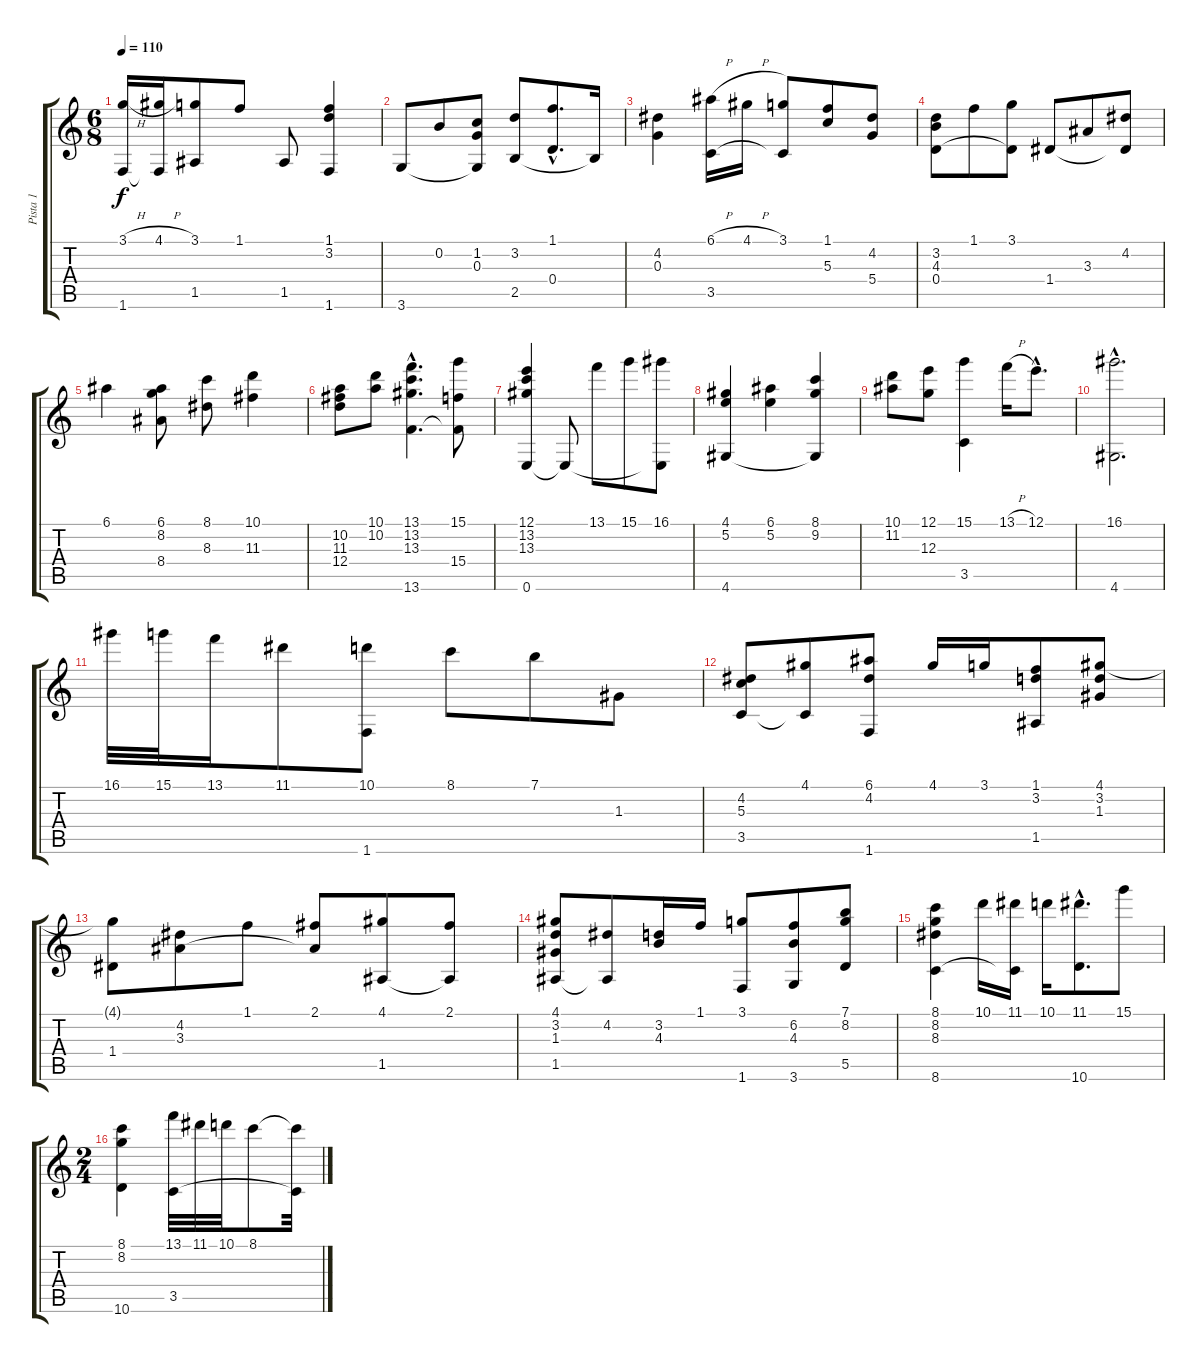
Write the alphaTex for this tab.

\track ("Pista 1" "Pista 1") {instrument acousticguitarnylon}
\staff {score tabs}
\tuning (E4 B3 G3 D3 A2 E2) {hide}
\ts (6 8)
\tempo 110
\clef g2
\ks c
(3.1{h} 1.6).16{dy f} (4.1{h} 1.6{t}).16 (3.1 1.5).8 1.1.8 1.5.8 (1.1 3.2 1.6).4 |
3.6.8 0.2.8 (1.2 0.3 3.6{t}).8 (3.2 2.5).8 (1.1{hac} 0.4{hac}).8{d} 2.5{t}.16 |
(4.2 0.3).4 (6.1{h} 3.5).16 4.1{h}.16 (3.1 3.5{t}).8 (1.1 5.3).8 (4.2 5.4).8 |
(3.2 4.3 0.4).8 1.1.8 (3.1 0.4{t}).8 1.4.8 3.3.8 (4.2 1.4{t}).8 |
6.1.4 (6.1 8.2 8.4).8 (8.1 8.3).8 (10.1 11.3).4 |
(10.2 11.3 12.4).8 (10.1 10.2).8 (13.1{hac} 13.2{hac} 13.3{hac} 13.6{hac}).4{d} (15.1 15.4 13.6{t}).8 |
(12.1 13.2 13.3 0.6).4 0.6{t}.8 13.1.8 15.1.8 (16.1 0.6{t}).8 |
(4.1 5.2 4.6).4 (6.1 5.2).4 (8.1 9.2 4.6{t}).4 |
(10.1 11.2).8 (12.1 12.3).8 (15.1 3.5).4 13.1{h}.16 12.1{hac}.8{d} |
(16.1{hac} 4.6{hac}).2{d} |
16.1.32 15.1.32 13.1.16 11.1.8 (10.1 1.6).8 8.1.8 7.1.8 1.3.8 |
(4.2 5.3 3.5).8 (4.1 3.5{t}).8 (6.1 4.2 1.6).8 4.1.16 3.1.16 (1.1 3.2 1.5).8 (4.1 3.2 1.3).8 |
(4.1{t} 1.4).8 (4.2 3.3).8 1.1.8 (2.1 3.3{t}).8 (4.1 1.5).8 (2.1 1.5{t}).8 |
(4.1 3.2 1.3 1.5).8 (4.2 1.5{t}).8 (3.2 4.3).16 1.1.16 (3.1 1.6).8 (6.2 4.3 3.6).8 (7.1 8.2 5.5).8 |
(8.1 8.2 8.3 8.6).4 10.1.16 (11.1 8.6{t}).16 10.1.16 (11.1{hac} 10.6{hac}).8{d} 15.1.8 |
\ts (2 4)
(8.1 8.2 10.6).4 (13.1 3.5).32 11.1.32 10.1.32 8.1.8 (8.1{t} 3.5{t}).32
